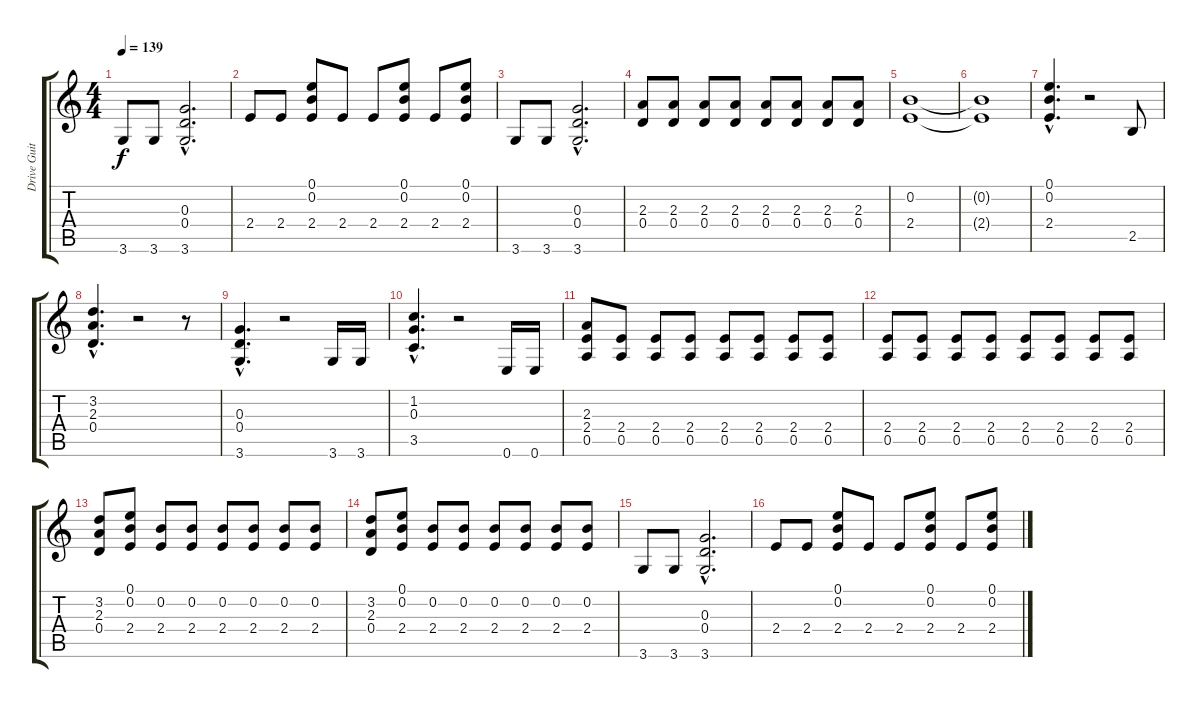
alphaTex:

\track ("Drive Guitar" "Drive Guit") {instrument overdrivenguitar}
\staff {score tabs}
\tuning (E4 B3 G3 D3 A2 E2) {hide}
\ts (4 4)
\tempo 139
\clef g2
\ks c
3.6.8{dy f} 3.6.8 (0.3{hac} 0.4{hac} 3.6{hac}).2{d} |
2.4.8 2.4.8 (0.1 0.2 2.4).8 2.4.8 2.4.8 (0.1 0.2 2.4).8 2.4.8 (0.1 0.2 2.4).8 |
3.6.8 3.6.8 (0.3{hac} 0.4{hac} 3.6{hac}).2{d} |
(2.3 0.4).8 (2.3 0.4).8 (2.3 0.4).8 (2.3 0.4).8 (2.3 0.4).8 (2.3 0.4).8 (2.3 0.4).8 (2.3 0.4).8 |
(0.2 2.4).1 |
(0.2{t} 2.4{t}).1 |
(0.1{hac} 0.2{hac} 2.4{hac}).4{d} r.2 2.5.8 |
(3.2{hac} 2.3{hac} 0.4{hac}).4{d} r.2 r.8 |
(0.3{hac} 0.4{hac} 3.6{hac}).4{d} r.2 3.6.16 3.6.16 |
(1.2{hac} 0.3{hac} 3.5{hac}).4{d} r.2 0.6.16 0.6.16 |
(2.3 2.4 0.5).8 (2.4 0.5).8 (2.4 0.5).8 (2.4 0.5).8 (2.4 0.5).8 (2.4 0.5).8 (2.4 0.5).8 (2.4 0.5).8 |
(2.4 0.5).8 (2.4 0.5).8 (2.4 0.5).8 (2.4 0.5).8 (2.4 0.5).8 (2.4 0.5).8 (2.4 0.5).8 (2.4 0.5).8 |
(3.2 2.3 0.4).8 (0.1 0.2 2.4).8 (0.2 2.4).8 (0.2 2.4).8 (0.2 2.4).8 (0.2 2.4).8 (0.2 2.4).8 (0.2 2.4).8 |
(3.2 2.3 0.4).8 (0.1 0.2 2.4).8 (0.2 2.4).8 (0.2 2.4).8 (0.2 2.4).8 (0.2 2.4).8 (0.2 2.4).8 (0.2 2.4).8 |
3.6.8 3.6.8 (0.3{hac} 0.4{hac} 3.6{hac}).2{d} |
2.4.8 2.4.8 (0.1 0.2 2.4).8 2.4.8 2.4.8 (0.1 0.2 2.4).8 2.4.8 (0.1 0.2 2.4).8
